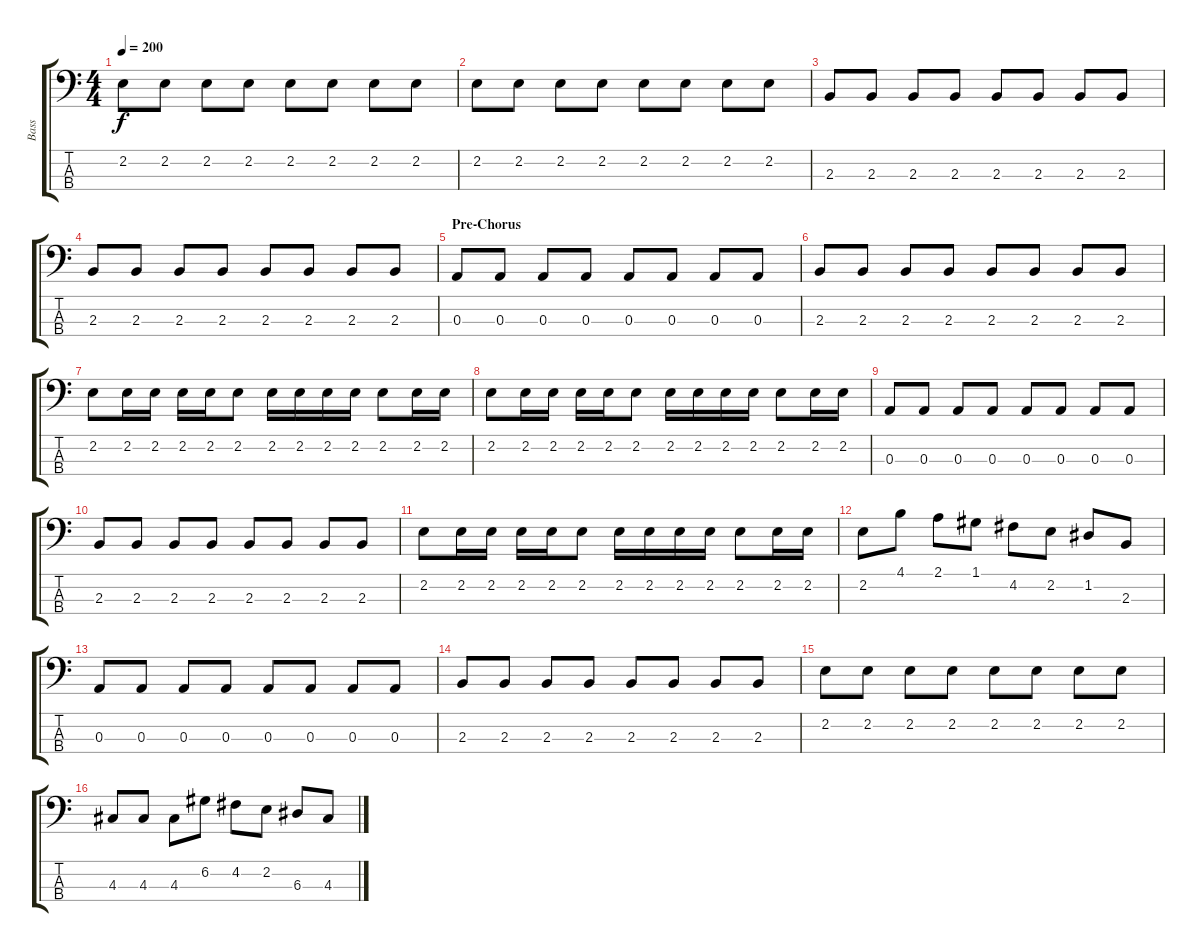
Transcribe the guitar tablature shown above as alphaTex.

\track ("Bass" "Bass") {instrument electricbassfinger}
\staff {score tabs}
\tuning (G2 D2 A1 E1) {hide}
\ts (4 4)
\tempo 200
\clef f4
\ks c
2.2.8{dy f} 2.2.8 2.2.8 2.2.8 2.2.8 2.2.8 2.2.8 2.2.8 |
2.2.8 2.2.8 2.2.8 2.2.8 2.2.8 2.2.8 2.2.8 2.2.8 |
2.3.8 2.3.8 2.3.8 2.3.8 2.3.8 2.3.8 2.3.8 2.3.8 |
2.3.8 2.3.8 2.3.8 2.3.8 2.3.8 2.3.8 2.3.8 2.3.8 |
\section ("" "Pre-Chorus")
0.3.8 0.3.8 0.3.8 0.3.8 0.3.8 0.3.8 0.3.8 0.3.8 |
2.3.8 2.3.8 2.3.8 2.3.8 2.3.8 2.3.8 2.3.8 2.3.8 |
2.2.8 2.2.16 2.2.16 2.2.16 2.2.16 2.2.8 2.2.16 2.2.16 2.2.16 2.2.16 2.2.8 2.2.16 2.2.16 |
2.2.8 2.2.16 2.2.16 2.2.16 2.2.16 2.2.8 2.2.16 2.2.16 2.2.16 2.2.16 2.2.8 2.2.16 2.2.16 |
0.3.8 0.3.8 0.3.8 0.3.8 0.3.8 0.3.8 0.3.8 0.3.8 |
2.3.8 2.3.8 2.3.8 2.3.8 2.3.8 2.3.8 2.3.8 2.3.8 |
2.2.8 2.2.16 2.2.16 2.2.16 2.2.16 2.2.8 2.2.16 2.2.16 2.2.16 2.2.16 2.2.8 2.2.16 2.2.16 |
2.2.8 4.1.8 2.1.8 1.1.8 4.2.8 2.2.8 1.2.8 2.3.8 |
0.3.8 0.3.8 0.3.8 0.3.8 0.3.8 0.3.8 0.3.8 0.3.8 |
2.3.8 2.3.8 2.3.8 2.3.8 2.3.8 2.3.8 2.3.8 2.3.8 |
2.2.8 2.2.8 2.2.8 2.2.8 2.2.8 2.2.8 2.2.8 2.2.8 |
4.3.8 4.3.8 4.3.8 6.2.8 4.2.8 2.2.8 6.3.8 4.3.8
